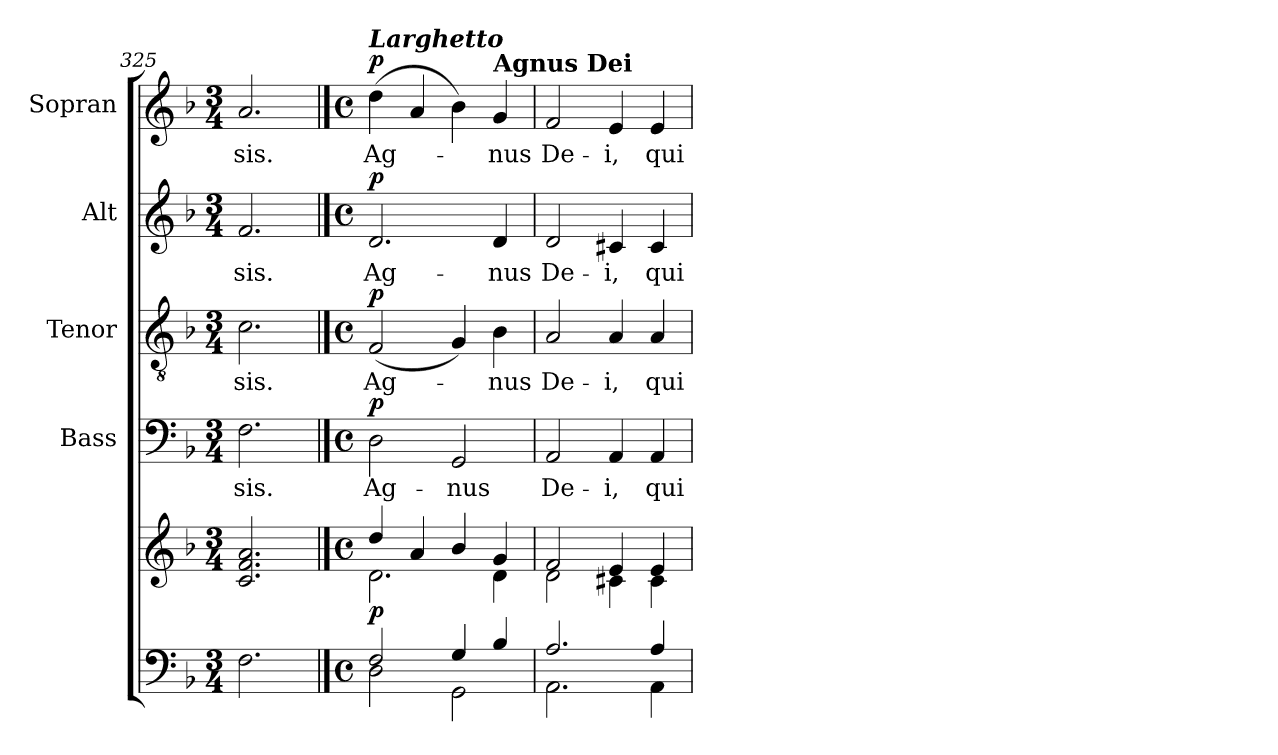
**kern	**kern	**dynam	**kern	**text	**dynam	**kern	**text	**dynam	**kern	**text	**dynam	**kern	**text	**dynam
*part5	*part5	*part5	*part4	*part4	*part4	*part3	*part3	*part3	*part2	*part2	*part2	*part1	*part1	*part1
*staff6	*staff5	*staff5/6	*staff4	*staff4	*staff4	*staff3	*staff3	*staff3	*staff2	*staff2	*staff2	*staff1	*staff1	*staff1
*	*	*	*I"Bass	*	*	*I"Tenor	*	*	*I"Alt	*	*	*I"Sopran	*	*
*	*	*	*I'B.	*	*	*I'T.	*	*	*I'A.	*	*	*I'S.	*	*
*clefF4	*clefG2	*	*clefF4	*	*	*clefGv2	*	*	*clefG2	*	*	*clefG2	*	*
*k[b-]	*k[b-]	*	*k[b-]	*	*	*k[b-]	*	*	*k[b-]	*	*	*k[b-]	*	*
*F:	*F:	*	*F:	*	*	*F:	*	*	*F:	*	*	*F:	*	*
*M3/4	*M3/4	*	*M3/4	*	*	*M3/4	*	*	*M3/4	*	*	*M3/4	*	*
=325	=325	=325	=325	=325	=325	=325	=325	=325	=325	=325	=325	=325	=325	=325
!	!	!	!	!LO:LY:b	!	!	!LO:LY:b	!	!	!LO:LY:b	!	!	!LO:LY:b	!
2.F\	2.c/ 2.f/ 2.a/	.	2.F\	-sis.	.	2.c\	-sis.	.	2.f/	-sis.	.	2.a/	-sis.	.
!!LO:PB:g=z
==326	==326	==326	==326	==326	==326	==326	==326	==326	==326	==326	==326	==326	==326	==326
*M4/4	*M4/4	*	*M4/4	*	*	*M4/4	*	*	*M4/4	*	*	*M4/4	*	*
*met(c)	*met(c)	*	*met(c)	*	*	*met(c)	*	*	*met(c)	*	*	*met(c)	*	*
*^	*^	*	*	*	*	*	*	*	*	*	*	*	*	*
!	!	!	!	!	!	!	!	!	!	!	!	!	!	!LO:TX:a:Bi:t=Larghetto	!	!
!	!	!	!	!LO:DY:b	!	!LO:LY:b	!LO:DY:a	!	!LO:LY:b	!LO:DY:a	!	!LO:LY:b	!LO:DY:a	!	!LO:LY:b	!LO:DY:a
2F/	2D\	4dd/	2.d\	p	2D\	Ag-	p	(<2F/	Ag-	p	2.d/	Ag-	p	(>4dd\	Ag-	p
.	.	4a/	.	.	.	.	.	.	.	.	.	.	.	4a/	.	.
!	!	!	!	!	!	!LO:LY:b	!	!	!	!	!	!	!	!	!	!
4G/	2GG\	4b-/	.	.	2GG/	-nus	.	4G/)	.	.	.	.	.	4b-\)	.	.
!	!	!	!	!	!	!	!	!	!	!	!	!	!	!LO:TX:a:B:t=Agnus Dei	!	!
!	!	!	!	!	!	!	!	!	!LO:LY:b	!	!	!LO:LY:b	!	!	!LO:LY:b	!
4B-/	.	4g/	4d\	.	.	.	.	4B-\	-nus	.	4d/	-nus	.	4g/	-nus	.
=327	=327	=327	=327	=327	=327	=327	=327	=327	=327	=327	=327	=327	=327	=327	=327	=327
!	!	!	!	!	!	!LO:LY:b	!	!	!LO:LY:b	!	!	!LO:LY:b	!	!	!LO:LY:b	!
2.A/	2.AA\	2f/	2d\	.	2AA/	De-	.	2A/	De-	.	2d/	De-	.	2f/	De-	.
!	!	!	!	!	!	!LO:LY:b	!	!	!LO:LY:b	!	!	!LO:LY:b	!	!	!LO:LY:b	!
.	.	4e/	4c#X\	.	4AA/	-i,	.	4A/	-i,	.	4c#X/	-i,	.	4e/	-i,	.
!	!	!	!	!	!	!LO:LY:b	!	!	!LO:LY:b	!	!	!LO:LY:b	!	!	!LO:LY:b	!
4A/	4AA\	4e/	4c#\	.	4AA/	qui	.	4A/	qui	.	4c#/	qui	.	4e/	qui	.
*v	*v	*	*	*	*	*	*	*	*	*	*	*	*	*	*	*
*	*v	*v	*	*	*	*	*	*	*	*	*	*	*	*	*
=	=	=	=	=	=	=	=	=	=	=	=	=	=	=
*-	*-	*-	*-	*-	*-	*-	*-	*-	*-	*-	*-	*-	*-	*-
